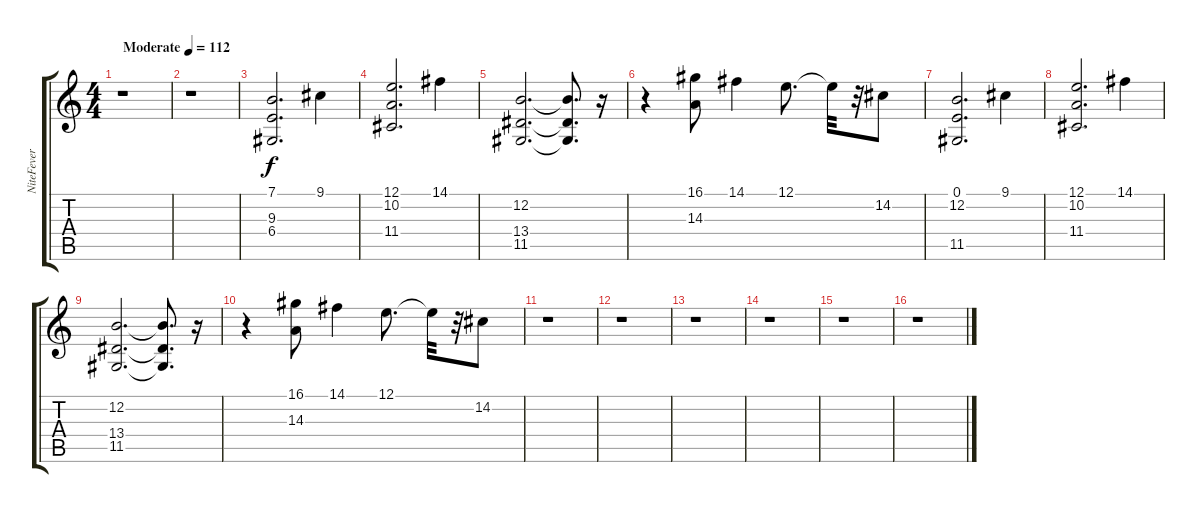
\track ("NiteFever         4 " "NiteFever ") {solo instrument stringensemble1}
\staff {score tabs}
\tuning (E4 B3 G3 D3 A2 E2) {hide}
\ts (4 4)
\tempo (112 "Moderate")
\clef g2
\ks c
r.1{dy f instrument stringensemble1} |
r.1 |
(7.1 9.3 6.4).2{d balance 8} 9.1.4 |
(12.1 10.2 11.4).2{d} 14.1.4 |
(12.2 13.4 11.5).2{d} (12.2{t} 13.4{t} 11.5{t}).8{d} r.16 |
r.4 (16.1 14.3).8 14.1.4 12.1.8{d} 12.1{t}.32 r.32 14.2.8 |
(0.1 12.2 11.5).2{d} 9.1.4 |
(12.1 10.2 11.4).2{d} 14.1.4 |
(12.2 13.4 11.5).2{d} (12.2{t} 13.4{t} 11.5{t}).8{d} r.16 |
r.4 (16.1 14.3).8 14.1.4 12.1.8{d} 12.1{t}.32 r.32 14.2.8 |
r.1 |
r.1 |
r.1 |
r.1 |
r.1 |
r.1
